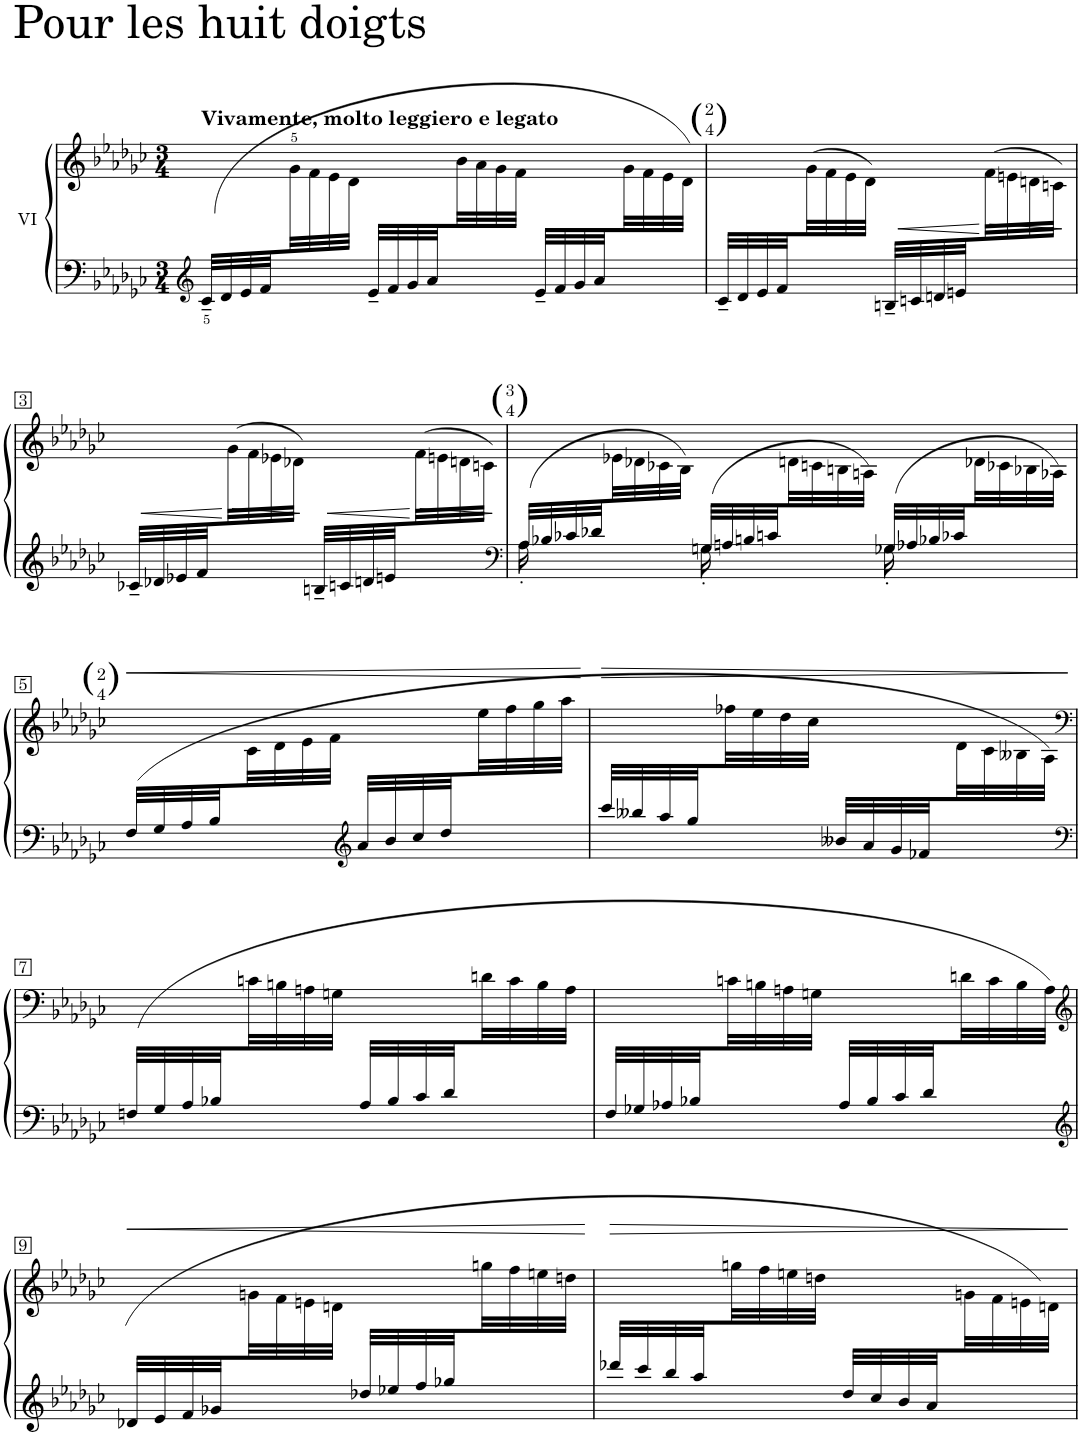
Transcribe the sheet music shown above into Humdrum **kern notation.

**kern	**kern	**dynam
*part1	*part1	*part1
*staff2	*staff1	*staff1/2
*I"VI	*	*
*clefG2	*clefG2	*
*k[b-e-a-d-g-c-]	*k[b-e-a-d-g-c-]	*
*M3/4	*M3/4	*
=1	=1	=1
*	*^	*
!	!LO:TX:a:B:t=Vivamente, molto leggiero e legato	!	!
(32c-~</LLL	2.ryy	8ryy	.
32d-/	.	.	.
32e-/	.	.	.
32f/	.	.	.
8ryy	.	32g->\	.
.	.	32f\	.
.	.	32e-\	.
.	.	32d-\JJJ	.
32e-~/LLL	.	8ryy	.
32f/	.	.	.
32g-/	.	.	.
32a-/	.	.	.
8ryy	.	32b-\	.
.	.	32a-\	.
.	.	32g-\	.
.	.	32f\JJJ	.
32e-~/LLL	.	8ryy	.
32f/	.	.	.
32g-/	.	.	.
32a-/	.	.	.
8ryy	.	32g-\	.
.	.	32f\	.
.	.	32e-\	.
.	.	32d-\JJJ)	.
=2	=2	=2	=2
!	!LO:TX:a:t=2	!	!
!	!LO:TX:a:t=4	!	!
!	!LO:TX:a:t=( )	!	!
32c-~/LLL	2ryy	8ryy	.
32d-/	.	.	.
32e-/	.	.	.
32f/	.	.	.
8ryy	.	(32g-\	.
.	.	32f\	.
.	.	32e-\	.
.	.	32d-\JJJ)	.
32Bn~/LLL	.	8ryy	.
32cn/	.	.	.
32dn/	.	.	.
32en/	.	.	.
!	!	!	!LO:HP:b
8ryy	.	(32f\	>
.	.	32en\	.
.	.	32dn\	.
.	.	32cn\JJJ)	.
*	*v	*v	*
.	.	]
!!LO:LB:g=z
=3	=3	=3
*	*^	*
32c-X~/LLL	2ryy	8ryy	.
32d-X/	.	.	.
32e-X/	.	.	.
32f/	.	.	.
!	!	!	!LO:HP:b
8ryy	.	(32g-\	>
.	.	32f\	.
.	.	32e-X\	.
.	.	32d-X\JJJ)	.
32Bn~/LLL	.	8ryy	]
32cn/	.	.	.
32dn/	.	.	.
32en/	.	.	.
!	!	!	!LO:HP:b
8ryy	.	(32f\	>
.	.	32en\	.
.	.	32dn\	.
.	.	32cn\JJJ)	.
*	*v	*v	*
.	.	]
=4	=4	=4
*clefF4	*	*
*^	*^	*
!	!	!LO:TX:a:t=3	!	!
!	!	!LO:TX:a:t=4	!	!
!	!	!LO:TX:a:t=( )	!	!
(32A-/LLL	16A-'\	2.ryy	8ryy	.
32B-X/	.	.	.	.
32c-X/	8.ryy	.	.	.
32d-X/	.	.	.	.
8ryy	.	.	32e-X\	.
.	.	.	32d-X\	.
.	.	.	32c-X\	.
.	.	.	32B-\JJJ)	.
(32Gn/LLL	16G'\	.	8ryy	.
32An/	.	.	.	.
32Bn/	8.ryy	.	.	.
32cn/	.	.	.	.
8ryy	.	.	32dn\	.
.	.	.	32cn\	.
.	.	.	32Bn\	.
.	.	.	32An\JJJ)	.
(32G-X/LLL	16G-'\	.	8ryy	.
32A-X/	.	.	.	.
32B-X/	8ryy	.	.	.
32c-X/	.	.	.	.
8ryy	.	.	32d-X\	.
.	.	.	32c-X\	.
.	16ryy	.	32B-X\	.
.	.	.	32A-X\JJJ)	.
*v	*v	*	*	*
!!LO:LB:g=z	!!
=5	=5	=5	=5
*M2/4	*M2/4	*	*
!	!LO:TX:a:t=2	!	!
!	!LO:TX:a:t=4	!	!
!	!LO:TX:a:t=( )	!	!
!	!	!	!LO:HP:b
(32F/LLL	2ryy	8ryy	<
32G-/	.	.	.
32A-/	.	.	.
32B-/	.	.	.
8ryy	.	32c-\	.
.	.	32d-\	.
.	.	32e-\	.
.	.	32f\JJJ	.
*clefG2	*	*	*
32a-/LLL	.	8ryy	.
32b-/	.	.	.
32cc-/	.	.	.
32dd-/	.	.	.
8ryy	.	32ee-\	.
.	.	32ff\	.
.	.	32gg-\	.
.	.	32aa-\JJJ	.
*	*v	*v	*
.	.	[
=6	=6	=6
!	!	!LO:HP:b
*	*^	*
32ccc-/LLL	2ryy	8ryy	>
32bb--X/	.	.	.
32aa-/	.	.	.
32gg-/	.	.	.
8ryy	.	32ff-X\	.
.	.	32ee-\	.
.	.	32dd-\	.
.	.	32cc-\JJJ	.
32b--X/LLL	.	8ryy	.
32a-/	.	.	.
32g-/	.	.	.
32f-X/	.	.	.
8ryy	.	32d-\	.
.	.	32c-\	.
.	.	32B--X\	.
.	.	32A-\JJJ)	.
*	*v	*v	*
.	.	]
!!LO:LB:g=z
=7	=7	=7
*clefF4	*clefF4	*
*	*^	*
(32Fn/LLL	2ryy	8ryy	.
32G-/	.	.	.
32A-/	.	.	.
32B-X/	.	.	.
8ryy	.	32cn\	.
.	.	32Bn\	.
.	.	32An\	.
.	.	32Gn\JJJ	.
32A-/LLL	.	8ryy	.
32B-/	.	.	.
32c-/	.	.	.
32d-/	.	.	.
8ryy	.	32dn\	.
.	.	32c\	.
.	.	32B\	.
.	.	32A\JJJ	.
=8	=8	=8	=8
32F/LLL	2ryy	8ryy	.
32G-X/	.	.	.
32A-X/	.	.	.
32B-X/	.	.	.
8ryy	.	32cn\	.
.	.	32Bn\	.
.	.	32An\	.
.	.	32Gn\JJJ	.
32A-/LLL	.	8ryy	.
32B-/	.	.	.
32c-/	.	.	.
32d-/	.	.	.
8ryy	.	32dn\	.
.	.	32c\	.
.	.	32B\	.
.	.	32A\JJJ)	.
!!LO:LB:g=z	!!
=9	=9	=9	=9
*clefG2	*clefG2	*	*
!	!	!	!LO:HP:b
(32d-X/LLL	2ryy	8ryy	<
32e-/	.	.	.
32f/	.	.	.
32g-X/	.	.	.
8ryy	.	32gn\	.
.	.	32f\	.
.	.	32en\	.
.	.	32dn\JJJ	.
32dd-X/LLL	.	8ryy	.
32ee-X/	.	.	.
32ff/	.	.	.
32gg-X/	.	.	.
8ryy	.	32ggn\	.
.	.	32ff\	.
.	.	32een\	.
.	.	32ddn\JJJ	.
*	*v	*v	*
.	.	[
=10	=10	=10
!	!	!LO:HP:b
*	*^	*
32ddd-X/LLL	2ryy	8ryy	>
32ccc-/	.	.	.
32bb-/	.	.	.
32aa-/	.	.	.
8ryy	.	32ggn\	.
.	.	32ff\	.
.	.	32een\	.
.	.	32ddn\JJJ	.
32dd-/LLL	.	8ryy	.
32cc-/	.	.	.
32b-/	.	.	.
32a-/	.	.	.
8ryy	.	32gn\	.
.	.	32f\	.
.	.	32en\	.
.	.	32dn\JJJ)	.
*	*v	*v	*
.	.	]
=	=	=
*-	*-	*-
